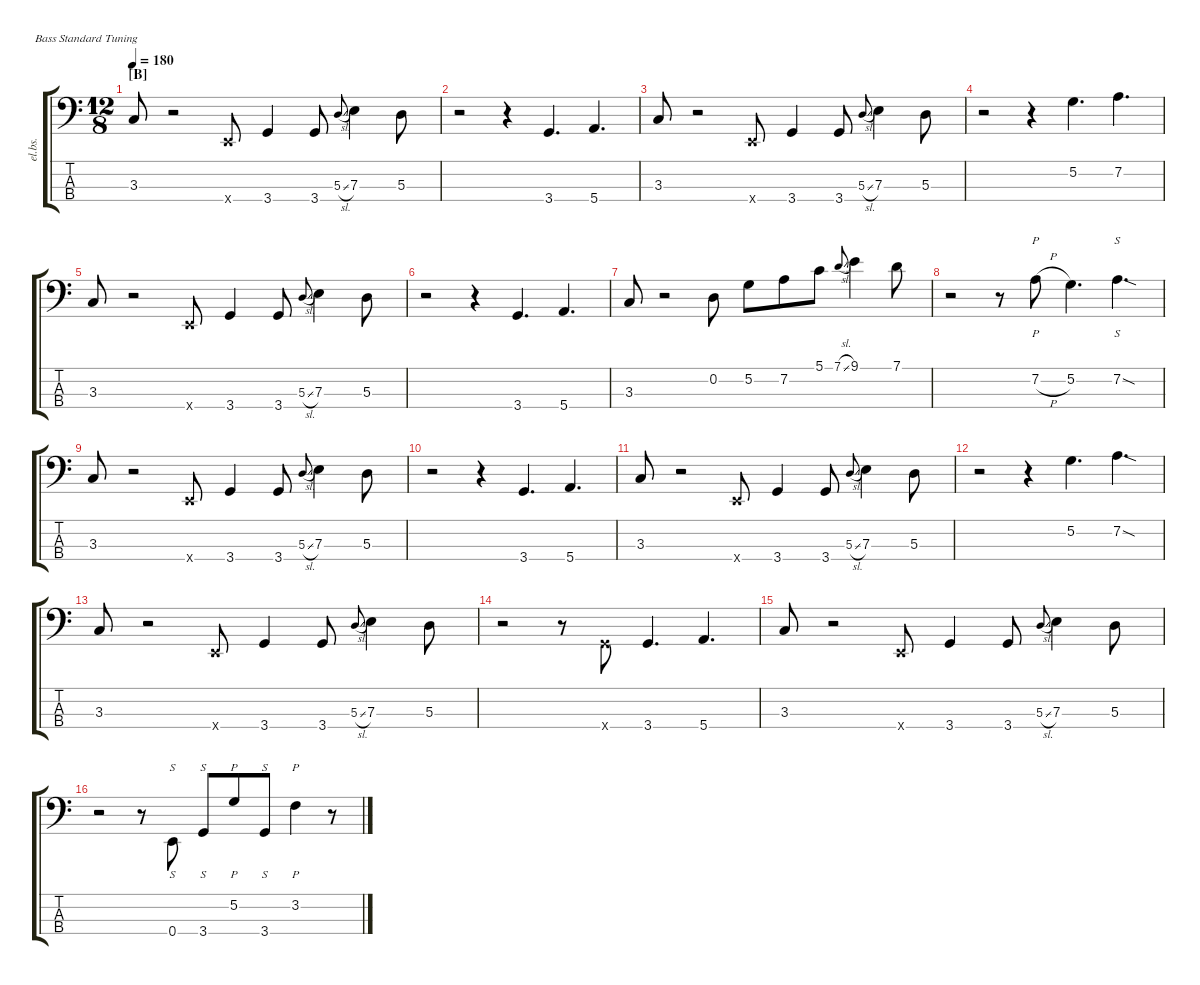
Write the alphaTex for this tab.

\defaultSystemsLayout 2
\hideDynamics
\track ("田中章弘" "el.bs.") {defaultSystemsLayout 2 instrument electricbassfinger}
\staff {score tabs}
\tuning (G2 D2 A1 E1)
\ts (12 8)
\section ("B" "")
\tempo 180
\clef f4
\ks c
3.3.8{dy mf beam Up} r.2{beam Down} 0.4{x}.8{beam Up} 3.4.4{beam Up} 3.4.8{beam Up} 5.3{sl}.8{gr onbeat beam Up} 7.3.4{beam Down} 5.3.8{beam Down} |
r.2{beam Down} r.4{beam Down} 3.4.4{d beam Up} 5.4.4{d beam Up} |
3.3.8{beam Up} r.2{beam Down} 0.4{x}.8{beam Up} 3.4.4{beam Up} 3.4.8{beam Up} 5.3{sl}.8{gr onbeat beam Up} 7.3.4{beam Down} 5.3.8{beam Down} |
r.2{beam Down} r.4{beam Down} 5.2.4{d beam Down} 7.2.4{d beam Down} |
3.3.8{beam Up} r.2{beam Down} 0.4{x}.8{beam Up} 3.4.4{beam Up} 3.4.8{beam Up} 5.3{sl}.8{gr onbeat beam Up} 7.3.4{beam Down} 5.3.8{beam Down} |
r.2{beam Down} r.4{beam Down} 3.4.4{d beam Up} 5.4.4{d beam Up} |
3.3.8{beam Up} r.2{beam Down} 0.2.8{beam Down} 5.2.8{beam Down} 7.2.8{beam Down} 5.1.8{beam Down} 7.1{sl}.8{gr onbeat beam Up} 9.1.4{beam Down} 7.1.8{beam Down} |
r.2{beam Down} r.8{beam Down} 7.2{h}.8{p beam Down} 5.2.4{d beam Down} 7.2{sod}.4{s d beam Down} |
3.3.8{beam Up} r.2{beam Down} 0.4{x}.8{beam Up} 3.4.4{beam Up} 3.4.8{beam Up} 5.3{sl}.8{gr onbeat beam Up} 7.3.4{beam Down} 5.3.8{beam Down} |
r.2{beam Down} r.4{beam Down} 3.4.4{d beam Up} 5.4.4{d beam Up} |
3.3.8{beam Up} r.2{beam Down} 0.4{x}.8{beam Up} 3.4.4{beam Up} 3.4.8{beam Up} 5.3{sl}.8{gr onbeat beam Up} 7.3.4{beam Down} 5.3.8{beam Down} |
r.2{beam Down} r.4{beam Down} 5.2.4{d beam Down} 7.2{sod}.4{d beam Down} |
3.3.8{beam Up} r.2{beam Down} 0.4{x}.8{beam Up} 3.4.4{beam Up} 3.4.8{beam Up} 5.3{sl}.8{gr onbeat beam Up} 7.3.4{beam Down} 5.3.8{beam Down} |
r.2{beam Down} r.8{beam Down} 3.4{x}.8{beam Up} 3.4.4{d beam Up} 5.4.4{d beam Up} |
3.3.8{beam Up} r.2{beam Down} 0.4{x}.8{beam Up} 3.4.4{beam Up} 3.4.8{beam Up} 5.3{sl}.8{gr onbeat beam Up} 7.3.4{beam Down} 5.3.8{beam Down} |
r.2{beam Down} r.8{beam Down} 0.4.8{s beam Up} 3.4.8{s beam Up} 5.2.8{p beam Up} 3.4.8{s beam Up} 3.2.4{p beam Down} r.8{beam Down}
